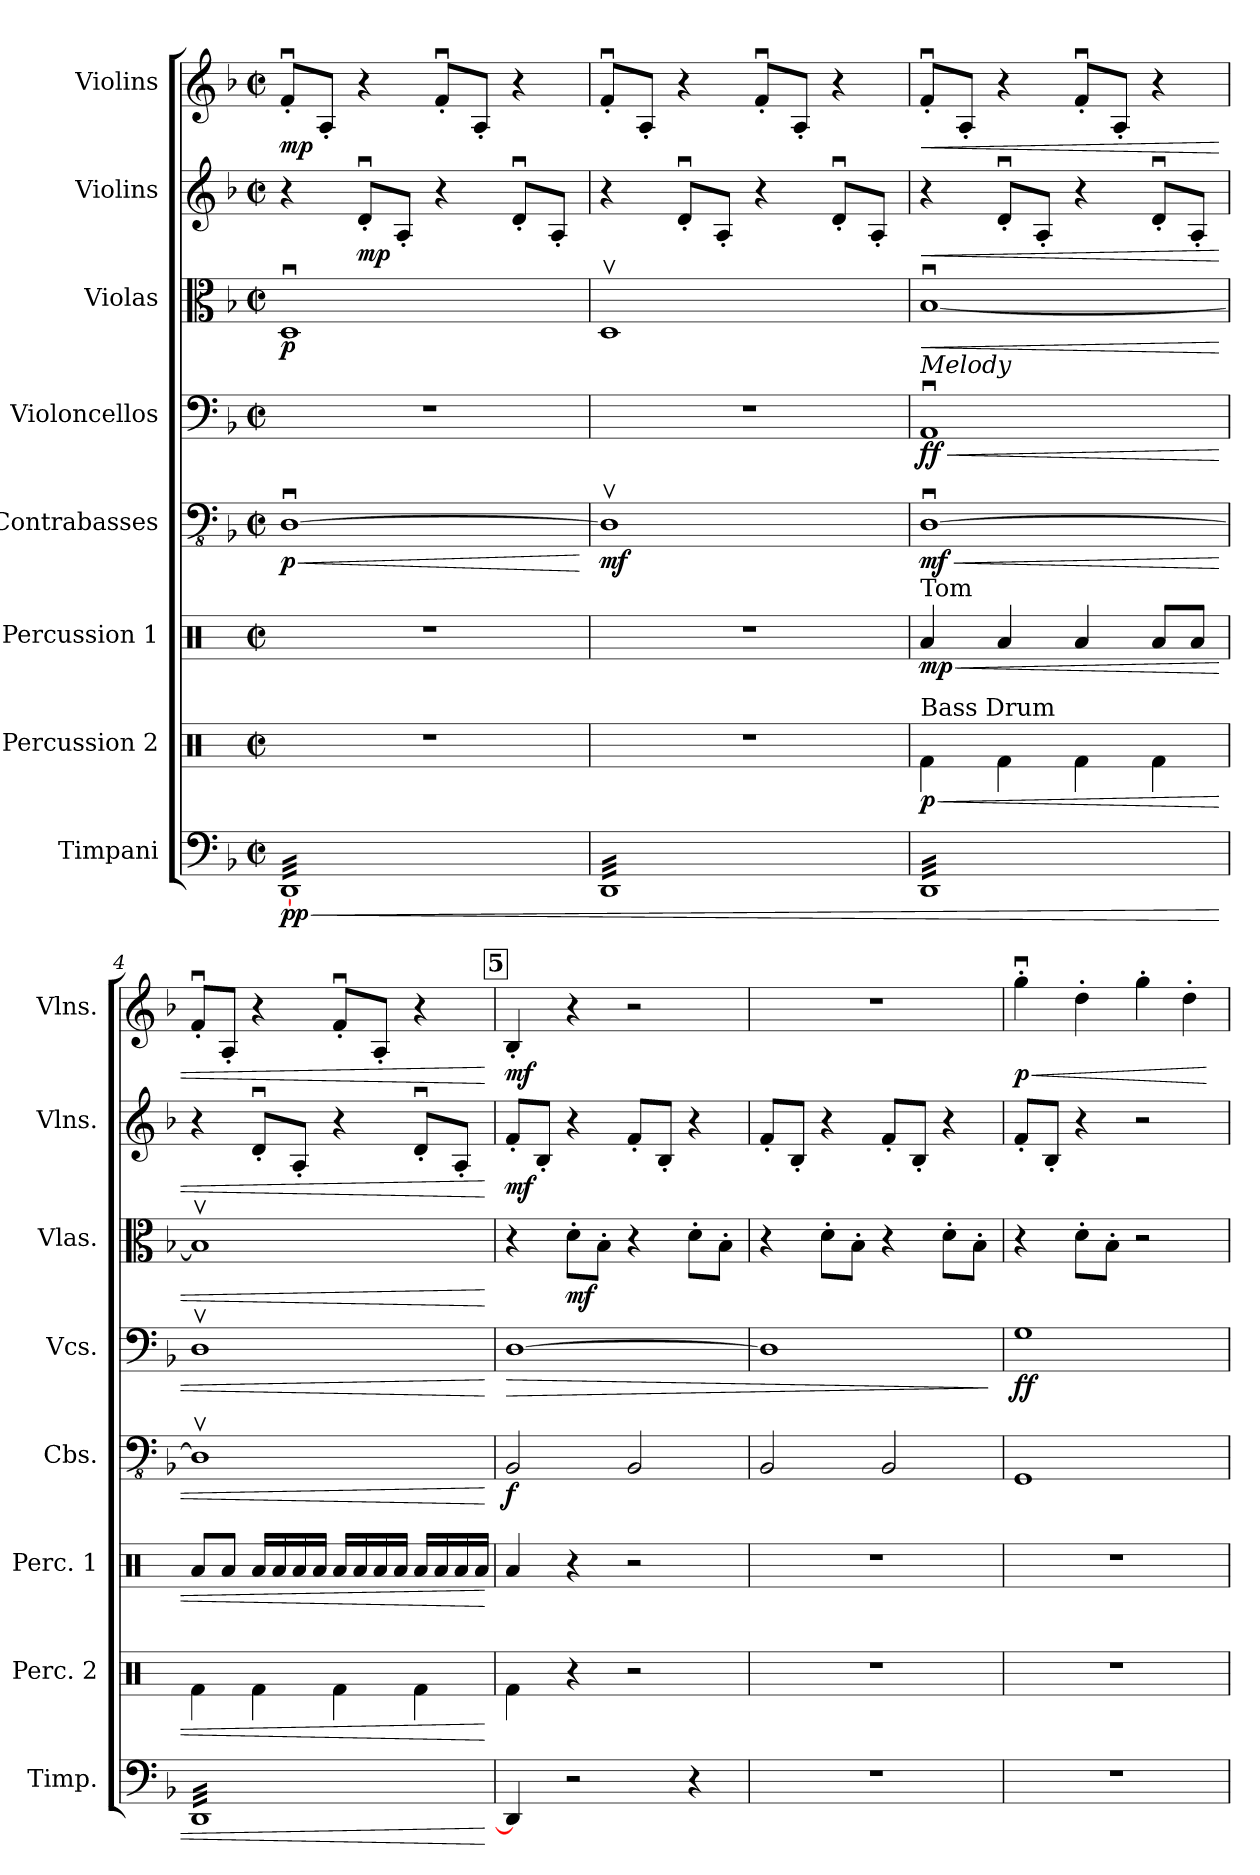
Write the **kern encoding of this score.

**kern	**dynam	**kern	**dynam	**kern	**dynam	**kern	**dynam	**kern	**dynam	**kern	**dynam	**kern	**dynam	**kern	**dynam
*part8	*part8	*part7	*part7	*part6	*part6	*part5	*part5	*part4	*part4	*part3	*part3	*part2	*part2	*part1	*part1
*staff8	*staff8	*staff7	*staff7	*staff6	*staff6	*staff5	*staff5	*staff4	*staff4	*staff3	*staff3	*staff2	*staff2	*staff1	*staff1
*I"Timpani	*	*I"Percussion 2	*	*I"Percussion 1	*	*I"Contrabasses	*	*I"Violoncellos	*	*I"Violas	*	*I"Violins	*	*I"Violins	*
*I'Timp.	*	*I'Perc. 2	*	*I'Perc. 1	*	*I'Cbs.	*	*I'Vcs.	*	*I'Vlas.	*	*I'Vlns.	*	*I'Vlns.	*
*clefF4	*	*clefX	*	*clefX	*	*clefFv4	*	*clefF4	*	*clefC3	*	*clefG2	*	*clefG2	*
*k[b-]	*	*k[]	*	*k[]	*	*k[b-]	*	*k[b-]	*	*k[b-]	*	*k[b-]	*	*k[b-]	*
*M2/2	*	*M2/2	*	*M2/2	*	*M2/2	*	*M2/2	*	*M2/2	*	*M2/2	*	*M2/2	*
*met(c|)	*	*met(c|)	*	*met(c|)	*	*met(c|)	*	*met(c|)	*	*met(c|)	*	*met(c|)	*	*met(c|)	*
*MM176	*	*MM176	*	*MM176	*	*MM176	*	*MM176	*	*MM176	*	*MM176	*	*MM176	*
=1	=1	=1	=1	=1	=1	=1	=1	=1	=1	=1	=1	=1	=1	=1	=1
!	!LO:HP:b	!	!	!	!	!	!LO:HP:b	!	!	!	!	!	!	!	!
!	!LO:DY:n=1:b	!	!	!	!	!	!LO:DY:n=1:b	!	!	!	!LO:DY:b	!	!	!	!LO:DY:b
*tremolo	*	*	*	*	*	*	*	*	*	*	*	*	*	*	*
[32DDLLL	< pp	1r	.	1r	.	[1DDu	< p	1r	.	1Du	p	4r	.	8fu'/L	mp
32DD	.	.	.	.	.	.	.	.	.	.	.	.	.	.	.
32DD	.	.	.	.	.	.	.	.	.	.	.	.	.	.	.
32DD	.	.	.	.	.	.	.	.	.	.	.	.	.	.	.
32DD	.	.	.	.	.	.	.	.	.	.	.	.	.	8A'/J	.
32DD	.	.	.	.	.	.	.	.	.	.	.	.	.	.	.
32DD	.	.	.	.	.	.	.	.	.	.	.	.	.	.	.
32DD	.	.	.	.	.	.	.	.	.	.	.	.	.	.	.
!	!	!	!	!	!	!	!	!	!	!	!	!	!LO:DY:b	!	!
32DD	.	.	.	.	.	.	.	.	.	.	.	8du'/L	mp	4r	.
32DD	.	.	.	.	.	.	.	.	.	.	.	.	.	.	.
32DD	.	.	.	.	.	.	.	.	.	.	.	.	.	.	.
32DD	.	.	.	.	.	.	.	.	.	.	.	.	.	.	.
32DD	.	.	.	.	.	.	.	.	.	.	.	8A'/J	.	.	.
32DD	.	.	.	.	.	.	.	.	.	.	.	.	.	.	.
32DD	.	.	.	.	.	.	.	.	.	.	.	.	.	.	.
32DD	.	.	.	.	.	.	.	.	.	.	.	.	.	.	.
32DD	.	.	.	.	.	.	.	.	.	.	.	4r	.	8fu'/L	.
32DD	.	.	.	.	.	.	.	.	.	.	.	.	.	.	.
32DD	.	.	.	.	.	.	.	.	.	.	.	.	.	.	.
32DD	.	.	.	.	.	.	.	.	.	.	.	.	.	.	.
32DD	.	.	.	.	.	.	.	.	.	.	.	.	.	8A'/J	.
32DD	.	.	.	.	.	.	.	.	.	.	.	.	.	.	.
32DD	.	.	.	.	.	.	.	.	.	.	.	.	.	.	.
32DD	.	.	.	.	.	.	.	.	.	.	.	.	.	.	.
32DD	.	.	.	.	.	.	.	.	.	.	.	8du'/L	.	4r	.
32DD	.	.	.	.	.	.	.	.	.	.	.	.	.	.	.
32DD	.	.	.	.	.	.	.	.	.	.	.	.	.	.	.
32DD	.	.	.	.	.	.	.	.	.	.	.	.	.	.	.
32DD	.	.	.	.	.	.	.	.	.	.	.	8A'/J	.	.	.
32DD	.	.	.	.	.	.	.	.	.	.	.	.	.	.	.
32DD	.	.	.	.	.	.	.	.	.	.	.	.	.	.	.
32DDJJJ	.	.	.	.	.	.	.	.	.	.	.	.	.	.	.
.	.	.	.	.	.	.	[	.	.	.	.	.	.	.	.
=2	=2	=2	=2	=2	=2	=2	=2	=2	=2	=2	=2	=2	=2	=2	=2
!	!	!	!	!	!	!	!LO:DY:b	!	!	!	!	!	!	!	!
32DDLLL	.	1r	.	1r	.	1DDv]	mf	1r	.	1Dv	.	4r	.	8fu'/L	.
32DD	.	.	.	.	.	.	.	.	.	.	.	.	.	.	.
32DD	.	.	.	.	.	.	.	.	.	.	.	.	.	.	.
32DD	.	.	.	.	.	.	.	.	.	.	.	.	.	.	.
32DD	.	.	.	.	.	.	.	.	.	.	.	.	.	8A'/J	.
32DD	.	.	.	.	.	.	.	.	.	.	.	.	.	.	.
32DD	.	.	.	.	.	.	.	.	.	.	.	.	.	.	.
32DD	.	.	.	.	.	.	.	.	.	.	.	.	.	.	.
32DD	.	.	.	.	.	.	.	.	.	.	.	8du'/L	.	4r	.
32DD	.	.	.	.	.	.	.	.	.	.	.	.	.	.	.
32DD	.	.	.	.	.	.	.	.	.	.	.	.	.	.	.
32DD	.	.	.	.	.	.	.	.	.	.	.	.	.	.	.
32DD	.	.	.	.	.	.	.	.	.	.	.	8A'/J	.	.	.
32DD	.	.	.	.	.	.	.	.	.	.	.	.	.	.	.
32DD	.	.	.	.	.	.	.	.	.	.	.	.	.	.	.
32DD	.	.	.	.	.	.	.	.	.	.	.	.	.	.	.
32DD	.	.	.	.	.	.	.	.	.	.	.	4r	.	8fu'/L	.
32DD	.	.	.	.	.	.	.	.	.	.	.	.	.	.	.
32DD	.	.	.	.	.	.	.	.	.	.	.	.	.	.	.
32DD	.	.	.	.	.	.	.	.	.	.	.	.	.	.	.
32DD	.	.	.	.	.	.	.	.	.	.	.	.	.	8A'/J	.
32DD	.	.	.	.	.	.	.	.	.	.	.	.	.	.	.
32DD	.	.	.	.	.	.	.	.	.	.	.	.	.	.	.
32DD	.	.	.	.	.	.	.	.	.	.	.	.	.	.	.
32DD	.	.	.	.	.	.	.	.	.	.	.	8du'/L	.	4r	.
32DD	.	.	.	.	.	.	.	.	.	.	.	.	.	.	.
32DD	.	.	.	.	.	.	.	.	.	.	.	.	.	.	.
32DD	.	.	.	.	.	.	.	.	.	.	.	.	.	.	.
32DD	.	.	.	.	.	.	.	.	.	.	.	8A'/J	.	.	.
32DD	.	.	.	.	.	.	.	.	.	.	.	.	.	.	.
32DD	.	.	.	.	.	.	.	.	.	.	.	.	.	.	.
32DDJJJ	.	.	.	.	.	.	.	.	.	.	.	.	.	.	.
=3	=3	=3	=3	=3	=3	=3	=3	=3	=3	=3	=3	=3	=3	=3	=3
!	!	!	!	!	!	!	!	!LO:TX:a:i:t=Melody	!	!	!	!	!	!	!
!	!	!	!	!LO:TX:a:t=Tom	!	!	!	!	!	!	!	!	!	!	!
!	!	!LO:TX:a:t=Bass Drum	!	!	!	!	!	!	!	!	!	!	!	!	!
!	!	!	!LO:HP:b	!	!LO:HP:b	!	!LO:HP:b	!	!LO:HP:b	!	!LO:HP:b	!	!LO:HP:b	!	!LO:HP:b
!	!	!	!LO:DY:n=1:b	!	!LO:DY:n=1:b	!	!LO:DY:n=1:b	!	!LO:DY:n=1:b	!	!	!	!	!	!
32DDLLL	.	4Rf\	< p	4Ra/	< mp	[1DDu	< mf	1AAu	< ff	[1B-u	<	4r	<	8fu'/L	<
32DD	.	.	.	.	.	.	.	.	.	.	.	.	.	.	.
32DD	.	.	.	.	.	.	.	.	.	.	.	.	.	.	.
32DD	.	.	.	.	.	.	.	.	.	.	.	.	.	.	.
32DD	.	.	.	.	.	.	.	.	.	.	.	.	.	8A'/J	.
32DD	.	.	.	.	.	.	.	.	.	.	.	.	.	.	.
32DD	.	.	.	.	.	.	.	.	.	.	.	.	.	.	.
32DD	.	.	.	.	.	.	.	.	.	.	.	.	.	.	.
32DD	.	4Rf\	.	4Ra/	.	.	.	.	.	.	.	8du'/L	.	4r	.
32DD	.	.	.	.	.	.	.	.	.	.	.	.	.	.	.
32DD	.	.	.	.	.	.	.	.	.	.	.	.	.	.	.
32DD	.	.	.	.	.	.	.	.	.	.	.	.	.	.	.
32DD	.	.	.	.	.	.	.	.	.	.	.	8A'/J	.	.	.
32DD	.	.	.	.	.	.	.	.	.	.	.	.	.	.	.
32DD	.	.	.	.	.	.	.	.	.	.	.	.	.	.	.
32DD	.	.	.	.	.	.	.	.	.	.	.	.	.	.	.
32DD	.	4Rf\	.	4Ra/	.	.	.	.	.	.	.	4r	.	8fu'/L	.
32DD	.	.	.	.	.	.	.	.	.	.	.	.	.	.	.
32DD	.	.	.	.	.	.	.	.	.	.	.	.	.	.	.
32DD	.	.	.	.	.	.	.	.	.	.	.	.	.	.	.
32DD	.	.	.	.	.	.	.	.	.	.	.	.	.	8A'/J	.
32DD	.	.	.	.	.	.	.	.	.	.	.	.	.	.	.
32DD	.	.	.	.	.	.	.	.	.	.	.	.	.	.	.
32DD	.	.	.	.	.	.	.	.	.	.	.	.	.	.	.
32DD	.	4Rf\	.	8Ra/L	.	.	.	.	.	.	.	8du'/L	.	4r	.
32DD	.	.	.	.	.	.	.	.	.	.	.	.	.	.	.
32DD	.	.	.	.	.	.	.	.	.	.	.	.	.	.	.
32DD	.	.	.	.	.	.	.	.	.	.	.	.	.	.	.
32DD	.	.	.	8Ra/J	.	.	.	.	.	.	.	8A'/J	.	.	.
32DD	.	.	.	.	.	.	.	.	.	.	.	.	.	.	.
32DD	.	.	.	.	.	.	.	.	.	.	.	.	.	.	.
32DDJJJ	.	.	.	.	.	.	.	.	.	.	.	.	.	.	.
=4	=4	=4	=4	=4	=4	=4	=4	=4	=4	=4	=4	=4	=4	=4	=4
32DDLLL	.	4Rf\	.	8Ra/L	.	1DDv]	.	1Dv	.	1B-v]	.	4r	.	8fu'/L	.
32DD	.	.	.	.	.	.	.	.	.	.	.	.	.	.	.
32DD	.	.	.	.	.	.	.	.	.	.	.	.	.	.	.
32DD	.	.	.	.	.	.	.	.	.	.	.	.	.	.	.
32DD	.	.	.	8Ra/J	.	.	.	.	.	.	.	.	.	8A'/J	.
32DD	.	.	.	.	.	.	.	.	.	.	.	.	.	.	.
32DD	.	.	.	.	.	.	.	.	.	.	.	.	.	.	.
32DD	.	.	.	.	.	.	.	.	.	.	.	.	.	.	.
32DD	.	4Rf\	.	16Ra/LL	.	.	.	.	.	.	.	8du'/L	.	4r	.
32DD	.	.	.	.	.	.	.	.	.	.	.	.	.	.	.
32DD	.	.	.	16Ra/	.	.	.	.	.	.	.	.	.	.	.
32DD	.	.	.	.	.	.	.	.	.	.	.	.	.	.	.
32DD	.	.	.	16Ra/	.	.	.	.	.	.	.	8A'/J	.	.	.
32DD	.	.	.	.	.	.	.	.	.	.	.	.	.	.	.
32DD	.	.	.	16Ra/JJ	.	.	.	.	.	.	.	.	.	.	.
32DD	.	.	.	.	.	.	.	.	.	.	.	.	.	.	.
32DD	.	4Rf\	.	16Ra/LL	.	.	.	.	.	.	.	4r	.	8fu'/L	.
32DD	.	.	.	.	.	.	.	.	.	.	.	.	.	.	.
32DD	.	.	.	16Ra/	.	.	.	.	.	.	.	.	.	.	.
32DD	.	.	.	.	.	.	.	.	.	.	.	.	.	.	.
32DD	.	.	.	16Ra/	.	.	.	.	.	.	.	.	.	8A'/J	.
32DD	.	.	.	.	.	.	.	.	.	.	.	.	.	.	.
32DD	.	.	.	16Ra/JJ	.	.	.	.	.	.	.	.	.	.	.
32DD	.	.	.	.	.	.	.	.	.	.	.	.	.	.	.
32DD	.	4Rf\	.	16Ra/LL	.	.	.	.	.	.	.	8du'/L	.	4r	.
32DD	.	.	.	.	.	.	.	.	.	.	.	.	.	.	.
32DD	.	.	.	16Ra/	.	.	.	.	.	.	.	.	.	.	.
32DD	.	.	.	.	.	.	.	.	.	.	.	.	.	.	.
32DD	.	.	.	16Ra/	.	.	.	.	.	.	.	8A'/J	.	.	.
32DD	.	.	.	.	.	.	.	.	.	.	.	.	.	.	.
32DD	.	.	.	16Ra/JJ	.	.	.	.	.	.	.	.	.	.	.
32DDJJJ	.	.	.	.	.	.	.	.	.	.	.	.	.	.	.
*Xtremolo	*	*	*	*	*	*	*	*	*	*	*	*	*	*	*
.	[	.	[	.	[	.	[	.	[	.	[	.	[	.	[
!!LO:REH:place=s1:a:B:fs=14:t=5
=5	=5	=5	=5	=5	=5	=5	=5	=5	=5	=5	=5	=5	=5	=5	=5
!	!	!	!	!	!	!	!LO:DY:b	!	!LO:HP:b	!	!	!	!LO:DY:b	!	!LO:DY:b
4DD/]	.	4Rf\	.	4Ra/	.	2BBB-/	f	[1D	>	4r	.	8f'/L	mf	4B-'/	mf
.	.	.	.	.	.	.	.	.	.	.	.	8B-'/J	.	.	.
!	!	!	!	!	!	!	!	!	!	!	!LO:DY:b	!	!	!	!
2r	.	4r	.	4r	.	.	.	.	.	8d'\L	mf	4r	.	4r	.
.	.	.	.	.	.	.	.	.	.	8B-'\J	.	.	.	.	.
.	.	2r	.	2r	.	2BBB-/	.	.	.	4r	.	8f'/L	.	2r	.
.	.	.	.	.	.	.	.	.	.	.	.	8B-'/J	.	.	.
4r	.	.	.	.	.	.	.	.	.	8d'\L	.	4r	.	.	.
.	.	.	.	.	.	.	.	.	.	8B-'\J	.	.	.	.	.
=6	=6	=6	=6	=6	=6	=6	=6	=6	=6	=6	=6	=6	=6	=6	=6
1r	.	1r	.	1r	.	2BBB-/	.	1D]	.	4r	.	8f'/L	.	1r	.
.	.	.	.	.	.	.	.	.	.	.	.	8B-'/J	.	.	.
.	.	.	.	.	.	.	.	.	.	8d'\L	.	4r	.	.	.
.	.	.	.	.	.	.	.	.	.	8B-'\J	.	.	.	.	.
.	.	.	.	.	.	2BBB-/	.	.	.	4r	.	8f'/L	.	.	.
.	.	.	.	.	.	.	.	.	.	.	.	8B-'/J	.	.	.
.	.	.	.	.	.	.	.	.	.	8d'\L	.	4r	.	.	.
.	.	.	.	.	.	.	.	.	.	8B-'\J	.	.	.	.	.
.	.	.	.	.	.	.	.	.	]	.	.	.	.	.	.
=7	=7	=7	=7	=7	=7	=7	=7	=7	=7	=7	=7	=7	=7	=7	=7
!	!	!	!	!	!	!	!	!	!LO:DY:b	!	!	!	!	!	!LO:HP:b
!	!	!	!	!	!	!	!	!	!	!	!	!	!	!	!LO:DY:n=1:b
1r	.	1r	.	1r	.	1GGG	.	1G	ff	4r	.	8f'/L	.	4ggu'\	< p
.	.	.	.	.	.	.	.	.	.	.	.	8B-'/J	.	.	.
.	.	.	.	.	.	.	.	.	.	8d'\L	.	4r	.	4dd'\	.
.	.	.	.	.	.	.	.	.	.	8B-'\J	.	.	.	.	.
.	.	.	.	.	.	.	.	.	.	2r	.	2r	.	4gg'\	.
.	.	.	.	.	.	.	.	.	.	.	.	.	.	4dd'\	.
.	.	.	.	.	.	.	.	.	.	.	.	.	.	.	[
=	=	=	=	=	=	=	=	=	=	=	=	=	=	=	=
*-	*-	*-	*-	*-	*-	*-	*-	*-	*-	*-	*-	*-	*-	*-	*-
